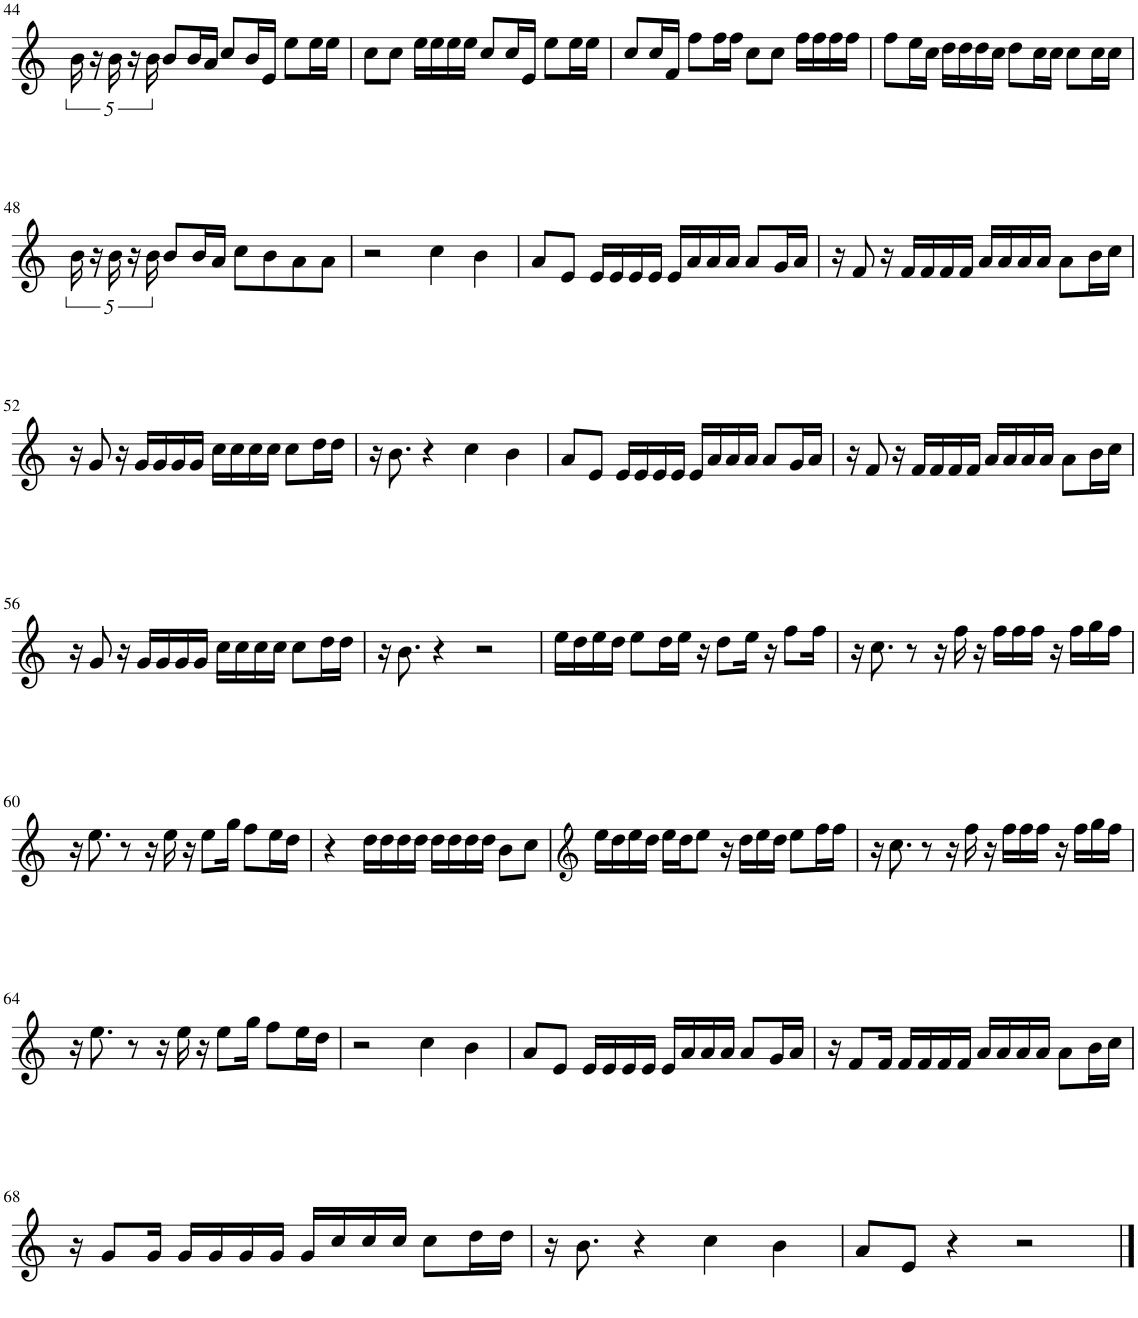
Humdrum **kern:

**kern
*part1
*staff1
*I"Piano
*I'Pno.
!!LO:PB:g=z
*clefG2
*k[]
*M4/4
=44
20b\
20r
20b\
20r
20b\
8b/L
16b/L
16a/JJ
8cc/L
16b/L
16e/JJ
8ee\L
16ee\L
16ee\JJ
=45
8cc\L
8cc\J
16ee\LL
16ee\
16ee\
16ee\JJ
8cc/L
16cc/L
16e/JJ
8ee\L
16ee\L
16ee\JJ
=46
8cc/L
16cc/L
16f/JJ
8ff\L
16ff\L
16ff\JJ
8cc\L
8cc\J
16ff\LL
16ff\
16ff\
16ff\JJ
=47
8ff\L
16ee\L
16cc\JJ
16dd\LL
16dd\
16dd\
16cc\JJ
8dd\L
16cc\L
16cc\JJ
8cc\L
16cc\L
16cc\JJ
!!LO:LB:g=z
=48
20b\
20r
20b\
20r
20b\
8b/L
16b/L
16a/JJ
8cc\L
8b\
8a\
8a\J
=49
2r
4cc\
4b\
=50
8a/L
8e/J
16e/LL
16e/
16e/
16e/JJ
16e/LL
16a/
16a/
16a/JJ
8a/L
16g/L
16a/JJ
=51
16r
8f/
16r
16f/LL
16f/
16f/
16f/JJ
16a/LL
16a/
16a/
16a/JJ
8a\L
16b\L
16cc\JJ
!!LO:LB:g=z
=52
16r
8g/
16r
16g/LL
16g/
16g/
16g/JJ
16cc\LL
16cc\
16cc\
16cc\JJ
8cc\L
16dd\L
16dd\JJ
=53
16r
8.b\
4r
4cc\
4b\
=54
8a/L
8e/J
16e/LL
16e/
16e/
16e/JJ
16e/LL
16a/
16a/
16a/JJ
8a/L
16g/L
16a/JJ
=55
16r
8f/
16r
16f/LL
16f/
16f/
16f/JJ
16a/LL
16a/
16a/
16a/JJ
8a\L
16b\L
16cc\JJ
!!LO:LB:g=z
=56
16r
8g/
16r
16g/LL
16g/
16g/
16g/JJ
16cc\LL
16cc\
16cc\
16cc\JJ
8cc\L
16dd\L
16dd\JJ
=57
16r
8.b\
4r
2r
=58
16ee\LL
16dd\
16ee\
16dd\JJ
8ee\L
16dd\L
16ee\JJ
16r
8dd\L
16ee\Jk
16r
8ff\L
16ff\Jk
=59
16r
8.cc\
8r
16r
16ff\
16r
16ff\LL
16ff\
16ff\JJ
16r
16ff\LL
16gg\
16ff\JJ
!!LO:LB:g=z
=60
16r
8.ee\
8r
16r
16ee\
16r
8ee\L
16gg\Jk
8ff\L
16ee\L
16dd\JJ
=61
4r
16dd\LL
16dd\
16dd\
16dd\JJ
16dd\LL
16dd\
16dd\
16dd\JJ
8b\L
8cc\J
=62
*clefG2
16ee\LL
16dd\
16ee\
16dd\JJ
16ee\LL
16dd\J
8ee\J
16r
16dd\LL
16ee\
16dd\JJ
8ee\L
16ff\L
16ff\JJ
=63
16r
8.cc\
8r
16r
16ff\
16r
16ff\LL
16ff\
16ff\JJ
16r
16ff\LL
16gg\
16ff\JJ
!!LO:LB:g=z
=64
16r
8.ee\
8r
16r
16ee\
16r
8ee\L
16gg\Jk
8ff\L
16ee\L
16dd\JJ
=65
2r
4cc\
4b\
=66
8a/L
8e/J
16e/LL
16e/
16e/
16e/JJ
16e/LL
16a/
16a/
16a/JJ
8a/L
16g/L
16a/JJ
=67
16r
8f/L
16f/Jk
16f/LL
16f/
16f/
16f/JJ
16a/LL
16a/
16a/
16a/JJ
8a\L
16b\L
16cc\JJ
!!LO:LB:g=z
=68
16r
8g/L
16g/Jk
16g/LL
16g/
16g/
16g/JJ
16g/LL
16cc/
16cc/
16cc/JJ
8cc\L
16dd\L
16dd\JJ
=69
16r
8.b\
4r
4cc\
4b\
=70
8a/L
8e/J
4r
2r
==
*-
